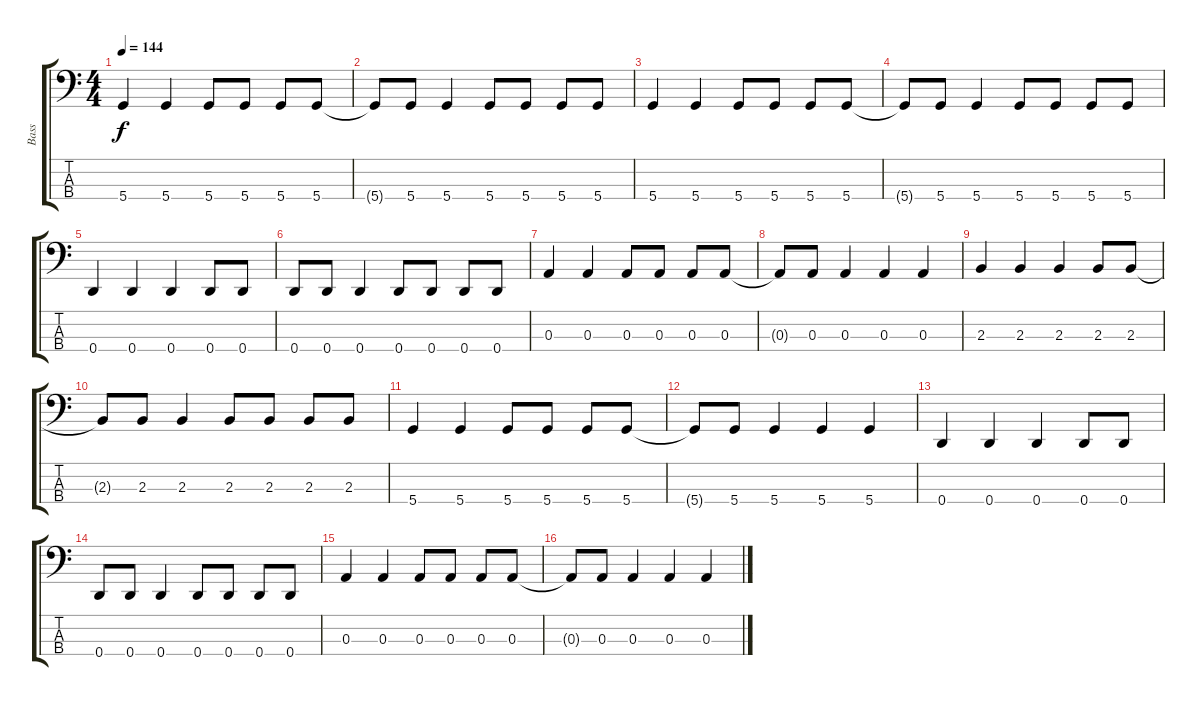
\track ("Bass" "Bass") {instrument electricbasspick}
\staff {score tabs}
\tuning (G2 D2 A1 D1) {hide}
\ts (4 4)
\tempo 144
\clef f4
\ks c
5.4.4{dy f} 5.4.4 5.4.8 5.4.8 5.4.8 5.4.8 |
5.4{t}.8 5.4.8 5.4.4 5.4.8 5.4.8 5.4.8 5.4.8 |
5.4.4 5.4.4 5.4.8 5.4.8 5.4.8 5.4.8 |
5.4{t}.8 5.4.8 5.4.4 5.4.8 5.4.8 5.4.8 5.4.8 |
0.4.4 0.4.4 0.4.4 0.4.8 0.4.8 |
0.4.8 0.4.8 0.4.4 0.4.8 0.4.8 0.4.8 0.4.8 |
0.3.4 0.3.4 0.3.8 0.3.8 0.3.8 0.3.8 |
0.3{t}.8 0.3.8 0.3.4 0.3.4 0.3.4 |
2.3.4 2.3.4 2.3.4 2.3.8 2.3.8 |
2.3{t}.8 2.3.8 2.3.4 2.3.8 2.3.8 2.3.8 2.3.8 |
5.4.4 5.4.4 5.4.8 5.4.8 5.4.8 5.4.8 |
5.4{t}.8 5.4.8 5.4.4 5.4.4 5.4.4 |
0.4.4 0.4.4 0.4.4 0.4.8 0.4.8 |
0.4.8 0.4.8 0.4.4 0.4.8 0.4.8 0.4.8 0.4.8 |
0.3.4 0.3.4 0.3.8 0.3.8 0.3.8 0.3.8 |
0.3{t}.8 0.3.8 0.3.4 0.3.4 0.3.4
